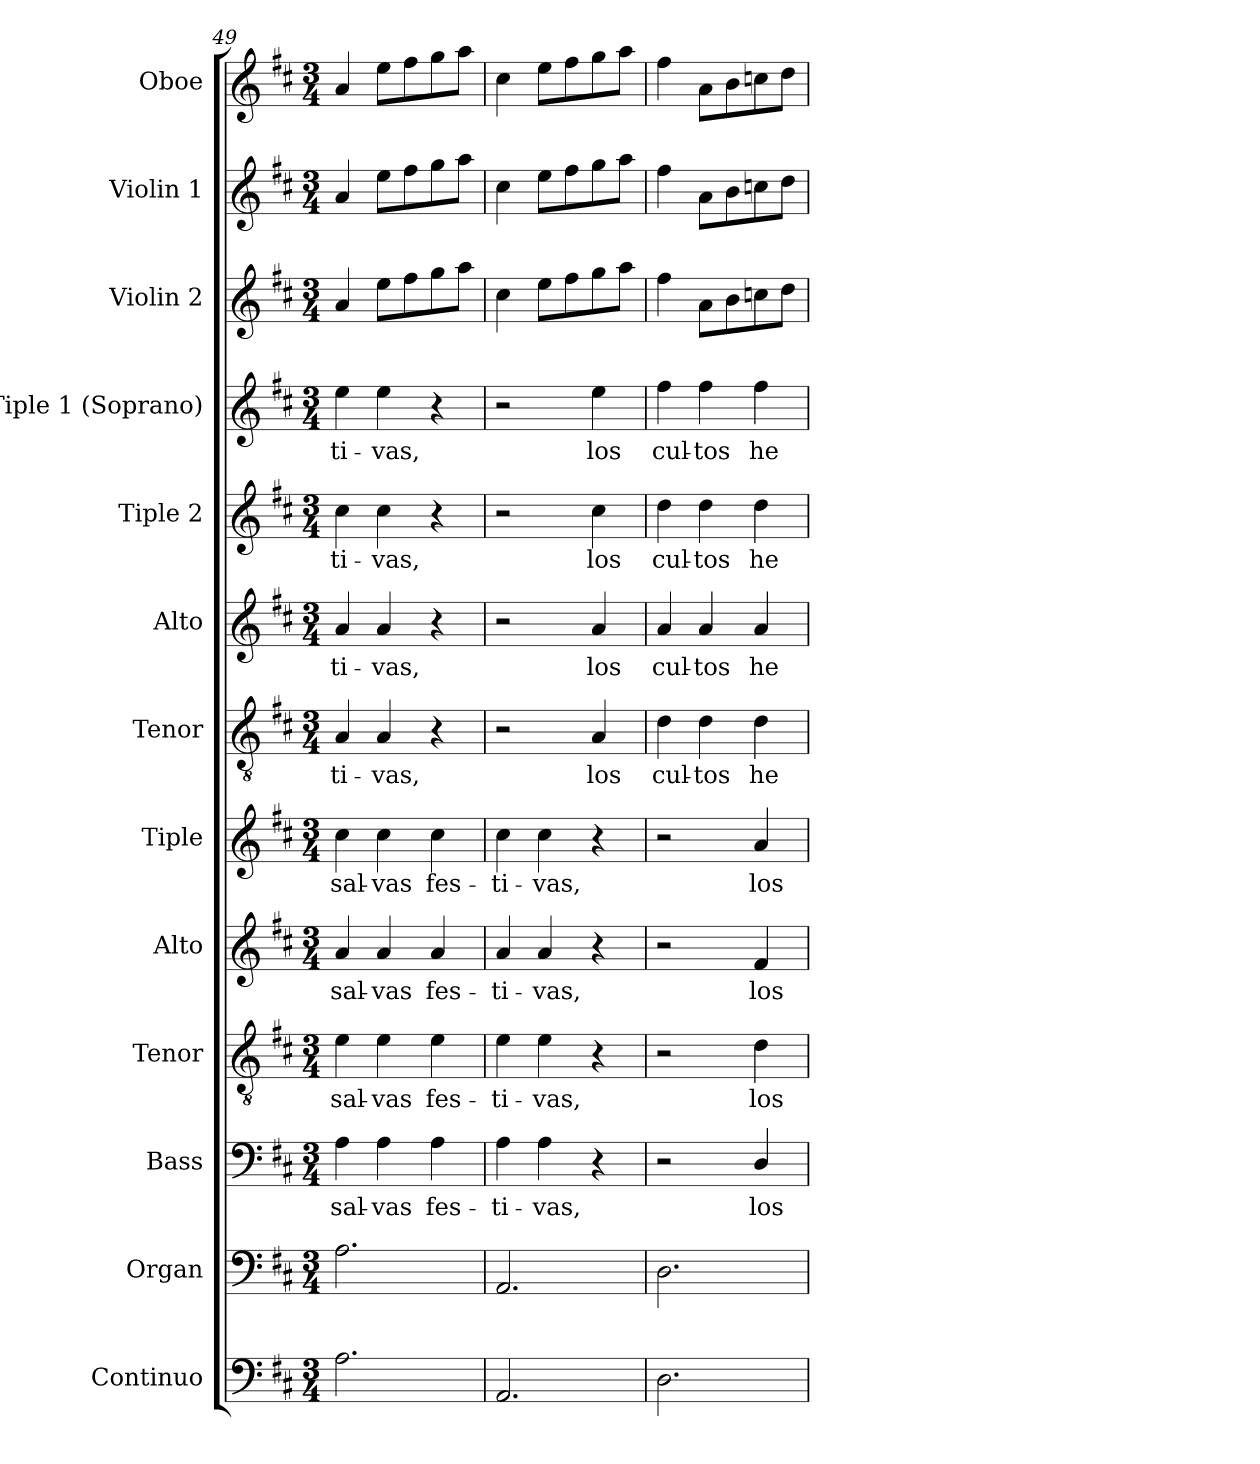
**kern	**kern	**kern	**text	**kern	**text	**kern	**text	**kern	**text	**kern	**text	**kern	**text	**kern	**text	**kern	**text	**kern	**kern	**kern
*part13	*part12	*part11	*part11	*part10	*part10	*part9	*part9	*part8	*part8	*part7	*part7	*part6	*part6	*part5	*part5	*part4	*part4	*part3	*part2	*part1
*staff13	*staff12	*staff11	*staff11	*staff10	*staff10	*staff9	*staff9	*staff8	*staff8	*staff7	*staff7	*staff6	*staff6	*staff5	*staff5	*staff4	*staff4	*staff3	*staff2	*staff1
*I"Continuo	*I"Organ	*I"Bass	*	*I"Tenor	*	*I"Alto	*	*I"Tiple	*	*I"Tenor	*	*I"Alto	*	*I"Tiple 2	*	*I"Tiple 1 (Soprano)	*	*I"Violin 2	*I"Violin 1	*I"Oboe
*I'Cont.	*I'Org.	*I'B.	*	*I'T.	*	*I'A.	*	*	*	*I'T.	*	*I'A.	*	*	*	*I'S1.	*	*I'Vln. 2	*I'Vln. 1	*I'Ob.
*clefF4	*clefF4	*clefF4	*	*clefGv2	*	*clefG2	*	*clefG2	*	*clefGv2	*	*clefG2	*	*clefG2	*	*clefG2	*	*clefG2	*clefG2	*clefG2
*	*	*	*	*ITrd7c12	*	*	*	*	*	*ITrd7c12	*	*	*	*	*	*	*	*	*	*
*k[f#c#]	*k[f#c#]	*k[f#c#]	*	*k[f#c#]	*	*k[f#c#]	*	*k[f#c#]	*	*k[f#c#]	*	*k[f#c#]	*	*k[f#c#]	*	*k[f#c#]	*	*k[f#c#]	*k[f#c#]	*k[f#c#]
*D:	*D:	*D:	*	*D:	*	*D:	*	*D:	*	*D:	*	*D:	*	*D:	*	*D:	*	*D:	*D:	*D:
*M3/4	*M3/4	*M3/4	*	*M3/4	*	*M3/4	*	*M3/4	*	*M3/4	*	*M3/4	*	*M3/4	*	*M3/4	*	*M3/4	*M3/4	*M3/4
=49	=49	=49	=49	=49	=49	=49	=49	=49	=49	=49	=49	=49	=49	=49	=49	=49	=49	=49	=49	=49
!	!	!	!LO:LY:b:color=#000000	!	!	!	!	!	!	!	!	!	!	!	!	!	!	!	!	!
!	!	!	!	!	!LO:LY:b:color=#000000	!	!	!	!	!	!	!	!	!	!	!	!	!	!	!
!	!	!	!	!	!	!	!LO:LY:b:color=#000000	!	!	!	!	!	!	!	!	!	!	!	!	!
!	!	!	!	!	!	!	!	!	!LO:LY:b:color=#000000	!	!	!	!	!	!	!	!	!	!	!
!	!	!	!	!	!	!	!	!	!	!	!LO:LY:b:color=#000000	!	!	!	!	!	!	!	!	!
!	!	!	!	!	!	!	!	!	!	!	!	!	!LO:LY:b:color=#000000	!	!	!	!	!	!	!
!	!	!	!	!	!	!	!	!	!	!	!	!	!	!	!LO:LY:b:color=#000000	!	!	!	!	!
!	!	!	!	!	!	!	!	!	!	!	!	!	!	!	!	!	!LO:LY:b:color=#000000	!	!	!
2.Ai\	2.Ai\	4Ai\	sal-	4Ei\	sal-	4ai/	sal-	4cc#i\	sal-	4AAi/	-ti-	4ai/	-ti-	4cc#i\	-ti-	4eei\	-ti-	4ai/	4ai/	4ai/
!	!	!	!LO:LY:b:color=#000000	!	!	!	!	!	!	!	!	!	!	!	!	!	!	!	!	!
!	!	!	!	!	!LO:LY:b:color=#000000	!	!	!	!	!	!	!	!	!	!	!	!	!	!	!
!	!	!	!	!	!	!	!LO:LY:b:color=#000000	!	!	!	!	!	!	!	!	!	!	!	!	!
!	!	!	!	!	!	!	!	!	!LO:LY:b:color=#000000	!	!	!	!	!	!	!	!	!	!	!
!	!	!	!	!	!	!	!	!	!	!	!LO:LY:b:color=#000000	!	!	!	!	!	!	!	!	!
!	!	!	!	!	!	!	!	!	!	!	!	!	!LO:LY:b:color=#000000	!	!	!	!	!	!	!
!	!	!	!	!	!	!	!	!	!	!	!	!	!	!	!LO:LY:b:color=#000000	!	!	!	!	!
!	!	!	!	!	!	!	!	!	!	!	!	!	!	!	!	!	!LO:LY:b:color=#000000	!	!	!
.	.	4Ai\	-vas	4Ei\	-vas	4ai/	-vas	4cc#i\	-vas	4AAi/	-vas,	4ai/	-vas,	4cc#i\	-vas,	4eei\	-vas,	8eei\L	8eei\L	8eei\L
.	.	.	.	.	.	.	.	.	.	.	.	.	.	.	.	.	.	8ff#i\	8ff#i\	8ff#i\
!	!	!	!LO:LY:b:color=#000000	!	!	!	!	!	!	!	!	!	!	!	!	!	!	!	!	!
!	!	!	!	!	!LO:LY:b:color=#000000	!	!	!	!	!	!	!	!	!	!	!	!	!	!	!
!	!	!	!	!	!	!	!LO:LY:b:color=#000000	!	!	!	!	!	!	!	!	!	!	!	!	!
!	!	!	!	!	!	!	!	!	!LO:LY:b:color=#000000	!	!	!	!	!	!	!	!	!	!	!
.	.	4Ai\	fes-	4Ei\	fes-	4ai/	fes-	4cc#i\	fes-	4r	.	4r	.	4r	.	4r	.	8ggi\	8ggi\	8ggi\
.	.	.	.	.	.	.	.	.	.	.	.	.	.	.	.	.	.	8aai\J	8aai\J	8aai\J
=50	=50	=50	=50	=50	=50	=50	=50	=50	=50	=50	=50	=50	=50	=50	=50	=50	=50	=50	=50	=50
!	!	!	!LO:LY:b:color=#000000	!	!	!	!	!	!	!	!	!	!	!	!	!	!	!	!	!
!	!	!	!	!	!LO:LY:b:color=#000000	!	!	!	!	!	!	!	!	!	!	!	!	!	!	!
!	!	!	!	!	!	!	!LO:LY:b:color=#000000	!	!	!	!	!	!	!	!	!	!	!	!	!
!	!	!	!	!	!	!	!	!	!LO:LY:b:color=#000000	!	!	!	!	!	!	!	!	!	!	!
2.AAi/	2.AAi/	4Ai\	-ti-	4Ei\	-ti-	4ai/	-ti-	4cc#i\	-ti-	2r	.	2r	.	2r	.	2r	.	4cc#i\	4cc#i\	4cc#i\
!	!	!	!LO:LY:b:color=#000000	!	!	!	!	!	!	!	!	!	!	!	!	!	!	!	!	!
!	!	!	!	!	!LO:LY:b:color=#000000	!	!	!	!	!	!	!	!	!	!	!	!	!	!	!
!	!	!	!	!	!	!	!LO:LY:b:color=#000000	!	!	!	!	!	!	!	!	!	!	!	!	!
!	!	!	!	!	!	!	!	!	!LO:LY:b:color=#000000	!	!	!	!	!	!	!	!	!	!	!
.	.	4Ai\	-vas,	4Ei\	-vas,	4ai/	-vas,	4cc#i\	-vas,	.	.	.	.	.	.	.	.	8eei\L	8eei\L	8eei\L
.	.	.	.	.	.	.	.	.	.	.	.	.	.	.	.	.	.	8ff#i\	8ff#i\	8ff#i\
!	!	!	!	!	!	!	!	!	!	!	!LO:LY:b:color=#000000	!	!	!	!	!	!	!	!	!
!	!	!	!	!	!	!	!	!	!	!	!	!	!LO:LY:b:color=#000000	!	!	!	!	!	!	!
!	!	!	!	!	!	!	!	!	!	!	!	!	!	!	!LO:LY:b:color=#000000	!	!	!	!	!
!	!	!	!	!	!	!	!	!	!	!	!	!	!	!	!	!	!LO:LY:b:color=#000000	!	!	!
.	.	4r	.	4r	.	4r	.	4r	.	4AAi/	los	4ai/	los	4cc#i\	los	4eei\	los	8ggi\	8ggi\	8ggi\
.	.	.	.	.	.	.	.	.	.	.	.	.	.	.	.	.	.	8aai\J	8aai\J	8aai\J
!!LO:PB:g=z
=51	=51	=51	=51	=51	=51	=51	=51	=51	=51	=51	=51	=51	=51	=51	=51	=51	=51	=51	=51	=51
!	!	!	!	!	!	!	!	!	!	!	!LO:LY:b:color=#000000	!	!	!	!	!	!	!	!	!
!	!	!	!	!	!	!	!	!	!	!	!	!	!LO:LY:b:color=#000000	!	!	!	!	!	!	!
!	!	!	!	!	!	!	!	!	!	!	!	!	!	!	!LO:LY:b:color=#000000	!	!	!	!	!
!	!	!	!	!	!	!	!	!	!	!	!	!	!	!	!	!	!LO:LY:b:color=#000000	!	!	!
2.Di\	2.Di\	2r	.	2r	.	2r	.	2r	.	4Di\	cul-	4ai/	cul-	4ddi\	cul-	4ff#i\	cul-	4ff#i\	4ff#i\	4ff#i\
!	!	!	!	!	!	!	!	!	!	!	!LO:LY:b:color=#000000	!	!	!	!	!	!	!	!	!
!	!	!	!	!	!	!	!	!	!	!	!	!	!LO:LY:b:color=#000000	!	!	!	!	!	!	!
!	!	!	!	!	!	!	!	!	!	!	!	!	!	!	!LO:LY:b:color=#000000	!	!	!	!	!
!	!	!	!	!	!	!	!	!	!	!	!	!	!	!	!	!	!LO:LY:b:color=#000000	!	!	!
.	.	.	.	.	.	.	.	.	.	4Di\	-tos	4ai/	-tos	4ddi\	-tos	4ff#i\	-tos	8ai\L	8ai\L	8ai\L
.	.	.	.	.	.	.	.	.	.	.	.	.	.	.	.	.	.	8bi\	8bi\	8bi\
!	!	!	!LO:LY:b:color=#000000	!	!	!	!	!	!	!	!	!	!	!	!	!	!	!	!	!
!	!	!	!	!	!LO:LY:b:color=#000000	!	!	!	!	!	!	!	!	!	!	!	!	!	!	!
!	!	!	!	!	!	!	!LO:LY:b:color=#000000	!	!	!	!	!	!	!	!	!	!	!	!	!
!	!	!	!	!	!	!	!	!	!LO:LY:b:color=#000000	!	!	!	!	!	!	!	!	!	!	!
!	!	!	!	!	!	!	!	!	!	!	!LO:LY:b:color=#000000	!	!	!	!	!	!	!	!	!
!	!	!	!	!	!	!	!	!	!	!	!	!	!LO:LY:b:color=#000000	!	!	!	!	!	!	!
!	!	!	!	!	!	!	!	!	!	!	!	!	!	!	!LO:LY:b:color=#000000	!	!	!	!	!
!	!	!	!	!	!	!	!	!	!	!	!	!	!	!	!	!	!LO:LY:b:color=#000000	!	!	!
.	.	4Di/	los	4Di\	los	4f#i/	los	4ai/	los	4Di\	he-	4ai/	he-	4ddi\	he-	4ff#i\	he-	8ccni\	8ccni\	8ccni\
.	.	.	.	.	.	.	.	.	.	.	.	.	.	.	.	.	.	8ddi\J	8ddi\J	8ddi\J
=	=	=	=	=	=	=	=	=	=	=	=	=	=	=	=	=	=	=	=	=
*-	*-	*-	*-	*-	*-	*-	*-	*-	*-	*-	*-	*-	*-	*-	*-	*-	*-	*-	*-	*-
